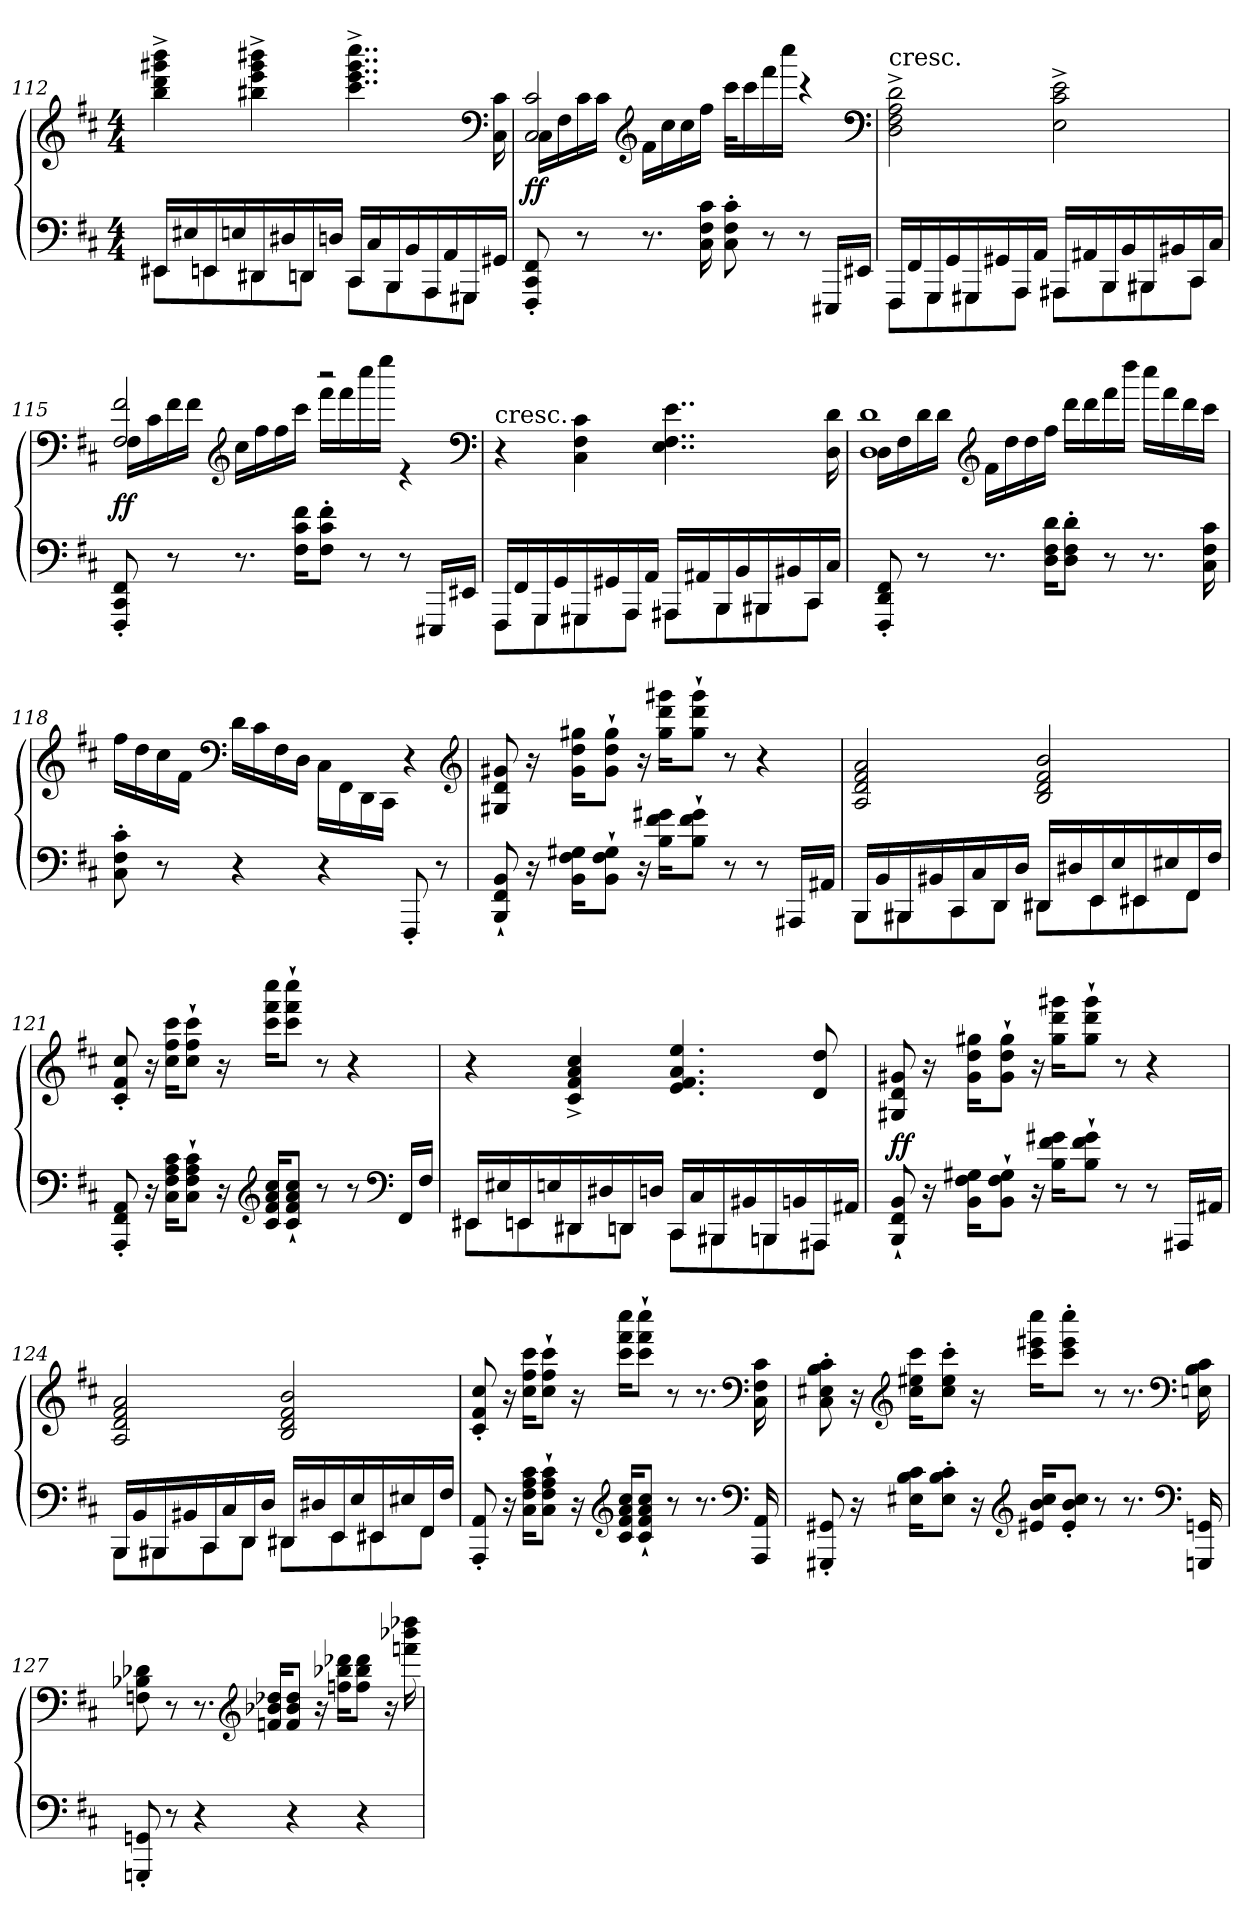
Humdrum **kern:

**kern	**kern	**dynam
*part1	*part1	*part1
*staff2	*staff1	*staff1/2
*clefF4	*clefG2	*
*k[f#c#]	*k[f#c#]	*
*M4/4	*M4/4	*
=112	=112	=112
*^	*	*
16EE#X/LL	8EE#X\L	4bb^\ 4ddd^\ 4ggg#X^\ 4bbb^\	.
16E#X/	.	.	.
16EEn/	8EEn\	.	.
16En/	.	.	.
16DD#X/	8DD#X\	4bb#X^\ 4eee^\ 4ggg#^\ 4bbb#X^\	.
16D#X/	.	.	.
16DDn/	8DDn\J	.	.
16Dn/JJ	.	.	.
16CC#/LL	8CC#\L	4..ccc#^\ 4..eee^\ 4..ggg#^\ 4..cccc#^\	.
16C#/	.	.	.
16BBB/	8BBB\	.	.
16BB/	.	.	.
16AAA/	8AAA\	.	.
16AA/	.	.	.
16GGG#X/	8GGG#X\J	.	.
*	*	*clefF4	*
16GG#X/JJ	.	16C#\ 16c#\	.
*v	*v	*	*
=113	=113	=113
*	*^	*
8FFF#'/ 8CC#'/ 8FF#'/	2C#/ 2c#/	16C#\LL	ff
.	.	16F#\	.
8r	.	16c#\	.
.	.	16c#\JJ	.
*	*clefG2	*	*
8.r	.	16f#\LL	.
.	.	16cc#\	.
.	.	16cc#\	.
16C#\ 16F#\ 16c#\	.	16ff#\JJ	.
8C#'\ 8F#'\ 8c#'\	16ccc#\LL	2r	.
.	16ccc#\	.	.
8r	16fff#\	.	.
.	16cccc#\JJ	.	.
8r	4r	.	.
16EEE#X/LL	.	.	.
16EE#X/JJ	.	.	.
*	*v	*v	*
*	*clefF4	*
=114	=114	=114
*^	*	*
!	!	!LO:TX:t=cresc.	!
16FFF#/LL	8FFF#\L	2D^\ 2F#^\ 2A^\ 2d^\	.
16FF#/	.	.	.
16GGG/	8GGG\	.	.
16GG/	.	.	.
16GGG#X/	8GGG#X\	.	.
16GG#X/	.	.	.
16AAA/	8AAA\J	.	.
16AA/JJ	.	.	.
16AAA#X/LL	8AAA#X\L	2E^\ 2c#^\ 2e^\	.
16AA#X/	.	.	.
16BBB/	8BBB\	.	.
16BB/	.	.	.
16BBB#X/	8BBB#X\	.	.
16BB#X/	.	.	.
16CC#/	8CC#\J	.	.
16C#/JJ	.	.	.
*v	*v	*	*
=115	=115	=115
*	*^	*
8FFF#'/ 8CC#'/ 8FF#'/	2F#/ 2f#/	16F#\LL	ff
.	.	16c#\	.
8r	.	16f#\	.
.	.	16f#\JJ	.
*	*clefG2	*	*
8.r	.	16cc#\LL	.
.	.	16ff#\	.
.	.	16ff#\	.
16F#\ 16c#\ 16f#\KL	.	16ccc#\JJ	.
8F#'\ 8c#'\ 8f#'\J	2r	16fff#\LL	.
.	.	16fff#\	.
8r	.	16cccc#\	.
.	.	16eeee\JJ	.
8r	.	4r	.
16EEE#X/LL	.	.	.
16EE#X/JJ	.	.	.
*	*v	*v	*
*	*clefF4	*
=116	=116	=116
*^	*	*
!	!	!LO:TX:t=cresc.	!
16FFF#/LL	8FFF#\L	4r	.
16FF#/	.	.	.
16GGG/	8GGG\	.	.
16GG/	.	.	.
16GGG#X/	8GGG#X\	4C#\ 4F#\ 4c#\	.
16GG#X/	.	.	.
16AAA/	8AAA\J	.	.
16AA/JJ	.	.	.
16AAA#X/LL	8AAA#X\L	4..E\ 4..F#\ 4..e\	.
16AA#X/	.	.	.
16BBB/	8BBB\	.	.
16BB/	.	.	.
16BBB#X/	8BBB#X\	.	.
16BB#X/	.	.	.
16CC#/	8CC#\J	.	.
16C#/JJ	.	16D\ 16d\	.
*v	*v	*	*
=117	=117	=117
*	*^	*
8FFF#'/ 8DD'/ 8FF#'/	16D\LL	1D 1d	.
.	16F#\	.	.
8r	16d\	.	.
.	16d\JJ	.	.
*	*clefG2	*	*
8.r	16f#\LL	.	.
.	16dd\	.	.
.	16dd\	.	.
16D\ 16F#\ 16d\KL	16ff#\JJ	.	.
8D'\ 8F#'\ 8d'\J	16ddd\LL	.	.
.	16ddd\	.	.
8r	16fff#\	.	.
.	16dddd\JJ	.	.
8.r	16cccc#\LL	.	.
.	16fff#\	.	.
.	16ddd\	.	.
16C#\ 16F#\ 16c#\	16ccc#\JJ	.	.
*	*v	*v	*
=118	=118	=118
8C#'\ 8F#'\ 8c#'\	16ff#\LL	.
.	16dd\	.
8r	16cc#\	.
.	16f#\JJ	.
*	*clefF4	*
4r	16d\LL	.
.	16c#\	.
.	16F#\	.
.	16D\JJ	.
4r	16C#\LL	.
.	16FF#\	.
.	16DD\	.
.	16CC#\JJ	.
8FFF#'/	4r	.
8r	.	.
*	*clefG2	*
=119	=119	=119
8BBB`/ 8FF#`/ 8BB`/	8G#X/ 8d/ 8g#X/	.
16r	16r	.
16BB\ 16F#\ 16G#X\KL	16g#\ 16dd\ 16gg#X\KL	.
8BB`\ 8F#`\ 8G#`\J	8g#`\ 8dd`\ 8gg#`\J	.
16r	16r	.
16B\ 16f#\ 16g#X\KL	16gg#\ 16ddd\ 16ggg#X\KL	.
8B`\ 8f#`\ 8g#`\J	8gg#`\ 8ddd`\ 8ggg#`\J	.
8r	8r	.
8r	4r	.
16AAA#X/LL	.	.
16AA#X/JJ	.	.
=120	=120	=120
*^	*	*
16BBB/LL	8BBB\L	2A/ 2d/ 2f#/ 2a/	.
16BB/	.	.	.
16BBB#X/	8BBB#X\	.	.
16BB#X/	.	.	.
16CC#/	8CC#\	.	.
16C#/	.	.	.
16DD/	8DD\J	.	.
16D/JJ	.	.	.
16DD#X/LL	8DD#X\L	2B/ 2d/ 2f#/ 2b/	.
16D#X/	.	.	.
16EE/	8EE\	.	.
16E/	.	.	.
16EE#X/	8EE#X\	.	.
16E#X/	.	.	.
16FF#/	8FF#\J	.	.
16F#/JJ	.	.	.
*v	*v	*	*
=121	=121	=121
8AAA'/ 8FF#'/ 8AA'/	8c#'/ 8f#'/ 8cc#'/	.
16r	16r	.
16C#\ 16F#\ 16A\ 16c#\KL	16cc#\ 16ff#\ 16ccc#\KL	.
8C#`\ 8F#`\ 8A`\ 8c#`\J	8cc#`\ 8ff#`\ 8ccc#`\J	.
16r	16r	.
*clefG2	*	*
16c#/ 16f#/ 16a/ 16cc#/KL	16ccc#\ 16fff#\ 16cccc#\KL	.
8c#`/ 8f#`/ 8a`/ 8cc#`/J	8ccc#`\ 8fff#`\ 8cccc#`\J	.
8r	8r	.
8r	4r	.
*clefF4	*	*
16FF#/LL	.	.
16F#/JJ	.	.
=122	=122	=122
*^	*	*
16EE#X/LL	8EE#X\L	4r	.
16E#X/	.	.	.
16EEn/	8EEn\	.	.
16En/	.	.	.
16DD#X/	8DD#X\	4c#^/ 4f#^/ 4a^/ 4cc#^/	.
16D#X/	.	.	.
16DDn/	8DDn\J	.	.
16Dn/JJ	.	.	.
16CC#/LL	8CC#\L	4.e/ 4.f#/ 4.a/ 4.ee/	.
16C#/	.	.	.
16BBB#X/	8BBB#X\	.	.
16BB#X/	.	.	.
16BBBn/	8BBBn\	.	.
16BBn/	.	.	.
16AAA#X/	8AAA#X\J	8d/ 8dd/	.
16AA#X/JJ	.	.	.
*v	*v	*	*
=123	=123	=123
8BBB`/ 8FF#`/ 8BB`/	8G#X/ 8d/ 8g#X/	ff
16r	16r	.
16BB\ 16F#\ 16G#X\KL	16g#\ 16dd\ 16gg#X\KL	.
8BB`\ 8F#`\ 8G#`\J	8g#`\ 8dd`\ 8gg#`\J	.
16r	16r	.
16B\ 16f#\ 16g#X\KL	16gg#\ 16ddd\ 16ggg#X\KL	.
8B`\ 8f#`\ 8g#`\J	8gg#`\ 8ddd`\ 8ggg#`\J	.
8r	8r	.
8r	4r	.
16AAA#X/LL	.	.
16AA#X/JJ	.	.
=124	=124	=124
*^	*	*
16BBB/LL	8BBB\L	2A/ 2d/ 2f#/ 2a/	.
16BB/	.	.	.
16BBB#X/	8BBB#X\	.	.
16BB#X/	.	.	.
16CC#/	8CC#\	.	.
16C#/	.	.	.
16DD/	8DD\J	.	.
16D/JJ	.	.	.
16DD#X/LL	8DD#X\L	2B/ 2d/ 2f#/ 2b/	.
16D#X/	.	.	.
16EE/	8EE\	.	.
16E/	.	.	.
16EE#X/	8EE#X\	.	.
16E#X/	.	.	.
16FF#/	8FF#\J	.	.
16F#/JJ	.	.	.
*v	*v	*	*
=125	=125	=125
8AAA'/ 8AA'/	8c#'/ 8f#'/ 8cc#'/	.
16r	16r	.
16C#\ 16F#\ 16A\ 16c#\KL	16cc#\ 16ff#\ 16ccc#\KL	.
8C#`\ 8F#`\ 8A`\ 8c#`\J	8cc#`\ 8ff#`\ 8ccc#`\J	.
16r	16r	.
*clefG2	*	*
16c#/ 16f#/ 16a/ 16cc#/KL	16ccc#\ 16fff#\ 16cccc#\KL	.
8c#`/ 8f#`/ 8a`/ 8cc#`/J	8ccc#`\ 8fff#`\ 8cccc#`\J	.
8r	8r	.
8.r	8.r	.
*clefF4	*clefF4	*
16AAA/ 16AA/	16C#\ 16F#\ 16c#\	.
=126	=126	=126
8GGG#X'/ 8GG#X'/	8C#'\ 8E#X'\ 8B'\ 8c#'\	.
16r	16r	.
*	*clefG2	*
16E#X\ 16B\ 16c#\KL	16cc#\ 16ee#X\ 16ccc#\KL	.
8E#'\ 8B'\ 8c#'\J	8cc#'\ 8ee#'\ 8ccc#'\J	.
16r	16r	.
*clefG2	*	*
16e#X/ 16b/ 16cc#/KL	16ccc#\ 16eee#X\ 16cccc#\KL	.
8e#'/ 8b'/ 8cc#'/J	8ccc#'\ 8eee#'\ 8cccc#'\J	.
8r	8r	.
8.r	8.r	.
*clefF4	*clefF4	*
16GGGn/ 16GGn/	16En\ 16B\ 16c#\	.
=127	=127	=127
8GGGn'/ 8GGn'/	8Fn\ 8B-X\ 8d-X\	.
8r	8r	.
4r	8.r	.
*	*clefG2	*
.	16fn/ 16b-X/ 16dd-X/KL	.
4r	8f/ 8b-/ 8dd-/J	.
.	16r	.
.	16ffn\ 16bb-X\ 16ddd-X\KL	.
4r	8ff\ 8bb-\ 8ddd-\J	.
.	16r	.
.	16fffn\ 16bbb-X\ 16dddd-X\	.
=	=	=
*-	*-	*-
